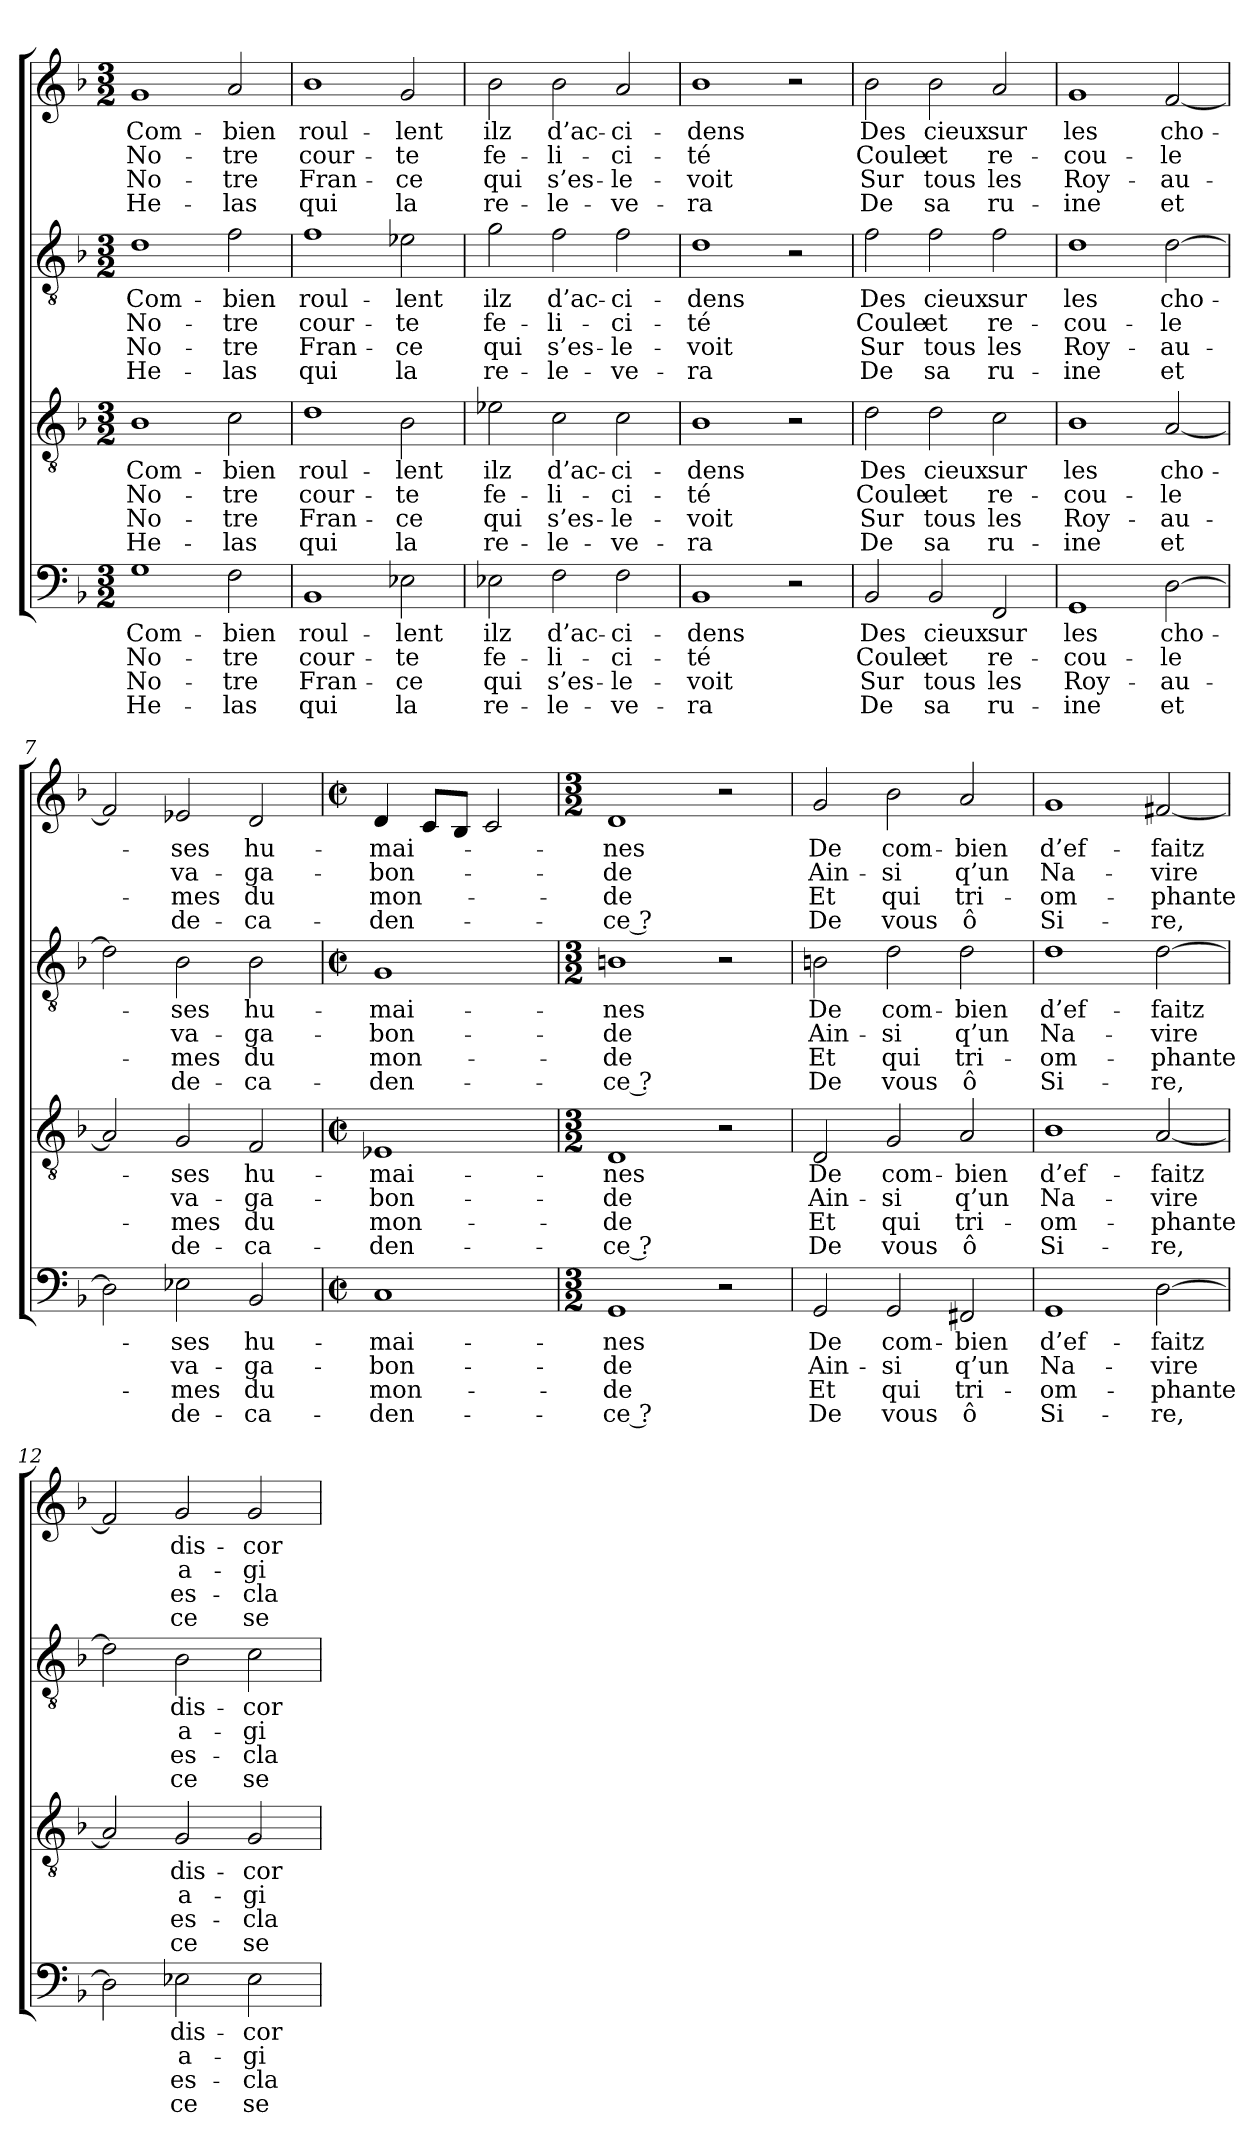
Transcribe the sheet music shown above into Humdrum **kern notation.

**kern	**text	**text	**text	**text	**kern	**text	**text	**text	**text	**kern	**text	**text	**text	**text	**kern	**text	**text	**text	**text
*part4	*part4	*part4	*part4	*part4	*part3	*part3	*part3	*part3	*part3	*part2	*part2	*part2	*part2	*part2	*part1	*part1	*part1	*part1	*part1
*staff4	*staff4	*staff4	*staff4	*staff4	*staff3	*staff3	*staff3	*staff3	*staff3	*staff2	*staff2	*staff2	*staff2	*staff2	*staff1	*staff1	*staff1	*staff1	*staff1
*clefF4	*	*	*	*	*clefGv2	*	*	*	*	*clefGv2	*	*	*	*	*clefG2	*	*	*	*
*k[b-]	*	*	*	*	*k[b-]	*	*	*	*	*k[b-]	*	*	*	*	*k[b-]	*	*	*	*
*M3/2	*	*	*	*	*M3/2	*	*	*	*	*M3/2	*	*	*	*	*M3/2	*	*	*	*
=1	=1	=1	=1	=1	=1	=1	=1	=1	=1	=1	=1	=1	=1	=1	=1	=1	=1	=1	=1
1G	Com-	No-	No-	He-	1B-	Com-	No-	No-	He-	1d	Com-	No-	No-	He-	1g	Com-	No-	No-	He-
2F	-bien	-tre	-tre	-las	2c	-bien	-tre	-tre	-las	2f	-bien	-tre	-tre	-las	2a	-bien	-tre	-tre	-las
=2	=2	=2	=2	=2	=2	=2	=2	=2	=2	=2	=2	=2	=2	=2	=2	=2	=2	=2	=2
1BB-	roul-	cour-	Fran-	qui	1d	roul-	cour-	Fran-	qui	1f	roul-	cour-	Fran-	qui	1b-	roul-	cour-	Fran-	qui
2E-X	-lent	-te	-ce	la	2B-	-lent	-te	-ce	la	2e-X	-lent	-te	-ce	la	2g	-lent	-te	-ce	la
=3	=3	=3	=3	=3	=3	=3	=3	=3	=3	=3	=3	=3	=3	=3	=3	=3	=3	=3	=3
2E-X	ilz	fe-	qui	re-	2e-X	ilz	fe-	qui	re-	2g	ilz	fe-	qui	re-	2b-	ilz	fe-	qui	re-
2F	d’ac-	-li-	s’es-	-le-	2c	d’ac-	-li-	s’es-	-le-	2f	d’ac-	-li-	s’es-	-le-	2b-	d’ac-	-li-	s’es-	-le-
2F	-ci-	-ci-	-le-	-ve-	2c	-ci-	-ci-	-le-	-ve-	2f	-ci-	-ci-	-le-	-ve-	2a	-ci-	-ci-	-le-	-ve-
=4	=4	=4	=4	=4	=4	=4	=4	=4	=4	=4	=4	=4	=4	=4	=4	=4	=4	=4	=4
1BB-	-dens	-té	-voit	-ra	1B-	-dens	-té	-voit	-ra	1d	-dens	-té	-voit	-ra	1b-	-dens	-té	-voit	-ra
2r	.	.	.	.	2r	.	.	.	.	2r	.	.	.	.	2r	.	.	.	.
!!LO:LB:g=z
=5	=5	=5	=5	=5	=5	=5	=5	=5	=5	=5	=5	=5	=5	=5	=5	=5	=5	=5	=5
2BB-	Des	Coule	Sur	De	2d	Des	Coule	Sur	De	2f	Des	Coule	Sur	De	2b-	Des	Coule	Sur	De
2BB-	cieux	et	tous	sa	2d	cieux	et	tous	sa	2f	cieux	et	tous	sa	2b-	cieux	et	tous	sa
2FF	sur	re-	les	ru-	2c	sur	re-	les	ru-	2f	sur	re-	les	ru-	2a	sur	re-	les	ru-
=6	=6	=6	=6	=6	=6	=6	=6	=6	=6	=6	=6	=6	=6	=6	=6	=6	=6	=6	=6
1GG	les	-cou-	Roy-	-ine	1B-	les	-cou-	Roy-	-ine	1d	les	-cou-	Roy-	-ine	1g	les	-cou-	Roy-	-ine
[2D	cho-	-le	-au-	et	[2A	cho-	-le	-au-	et	[2d	cho-	-le	-au-	et	[2f	cho-	-le	-au-	et
=7	=7	=7	=7	=7	=7	=7	=7	=7	=7	=7	=7	=7	=7	=7	=7	=7	=7	=7	=7
2D]	.	.	.	.	2A]	.	.	.	.	2d]	.	.	.	.	2f]	.	.	.	.
2E-X	-ses	va-	-mes	de-	2G	-ses	va-	-mes	de-	2B-	-ses	va-	-mes	de-	2e-X	-ses	va-	-mes	de-
2BB-	hu-	-ga-	du	-ca-	2F	hu-	-ga-	du	-ca-	2B-	hu-	-ga-	du	-ca-	2d	hu-	-ga-	du	-ca-
=8	=8	=8	=8	=8	=8	=8	=8	=8	=8	=8	=8	=8	=8	=8	=8	=8	=8	=8	=8
*M2/2	*	*	*	*	*M2/2	*	*	*	*	*M2/2	*	*	*	*	*M2/2	*	*	*	*
*met(c|)	*	*	*	*	*met(c|)	*	*	*	*	*met(c|)	*	*	*	*	*met(c|)	*	*	*	*
1C	-mai-	-bon-	mon-	-den-	1E-X	-mai-	-bon-	mon-	-den-	1G	-mai-	-bon-	mon-	-den-	4d	-mai-	-bon-	mon-	-den-
.	.	.	.	.	.	.	.	.	.	.	.	.	.	.	8cL	.	.	.	.
.	.	.	.	.	.	.	.	.	.	.	.	.	.	.	8B-J	.	.	.	.
.	.	.	.	.	.	.	.	.	.	.	.	.	.	.	2c	.	.	.	.
=9	=9	=9	=9	=9	=9	=9	=9	=9	=9	=9	=9	=9	=9	=9	=9	=9	=9	=9	=9
*M3/2	*	*	*	*	*M3/2	*	*	*	*	*M3/2	*	*	*	*	*M3/2	*	*	*	*
1GG	-nes	-de	-de	-ce ?	1D	-nes	-de	-de	-ce ?	1Bn	-nes	-de	-de	-ce ?	1d	-nes	-de	-de	-ce ?
2r	.	.	.	.	2r	.	.	.	.	2r	.	.	.	.	2r	.	.	.	.
!!LO:PB:g=z
=10	=10	=10	=10	=10	=10	=10	=10	=10	=10	=10	=10	=10	=10	=10	=10	=10	=10	=10	=10
2GG	De	Ain-	Et	De	2D	De	Ain-	Et	De	2Bn	De	Ain-	Et	De	2g	De	Ain-	Et	De
2GG	com-	-si	qui	vous	2G	com-	-si	qui	vous	2d	com-	-si	qui	vous	2b-	com-	-si	qui	vous
2FF#X	-bien	q’un	tri-	ô	2A	-bien	q’un	tri-	ô	2d	-bien	q’un	tri-	ô	2a	-bien	q’un	tri-	ô
=11	=11	=11	=11	=11	=11	=11	=11	=11	=11	=11	=11	=11	=11	=11	=11	=11	=11	=11	=11
1GG	d’ef-	Na-	-om-	Si-	1B-	d’ef-	Na-	-om-	Si-	1d	d’ef-	Na-	-om-	Si-	1g	d’ef-	Na-	-om-	Si-
[2D	-faitz	-vire	-phante	-re,	[2A	-faitz	-vire	-phante	-re,	[2d	-faitz	-vire	-phante	-re,	[2f#X	-faitz	-vire	-phante	-re,
=12	=12	=12	=12	=12	=12	=12	=12	=12	=12	=12	=12	=12	=12	=12	=12	=12	=12	=12	=12
2D]	.	.	.	.	2A]	.	.	.	.	2d]	.	.	.	.	2f#]	.	.	.	.
2E-X	dis-	a-	es-	ce	2G	dis-	a-	es-	ce	2B-	dis-	a-	es-	ce	2g	dis-	a-	es-	ce
2E-	-cor-	-gi-	-cla-	se-	2G	-cor-	-gi-	-cla-	se-	2c	-cor-	-gi-	-cla-	se-	2g	-cor-	-gi-	-cla-	se-
=	=	=	=	=	=	=	=	=	=	=	=	=	=	=	=	=	=	=	=
*-	*-	*-	*-	*-	*-	*-	*-	*-	*-	*-	*-	*-	*-	*-	*-	*-	*-	*-	*-
